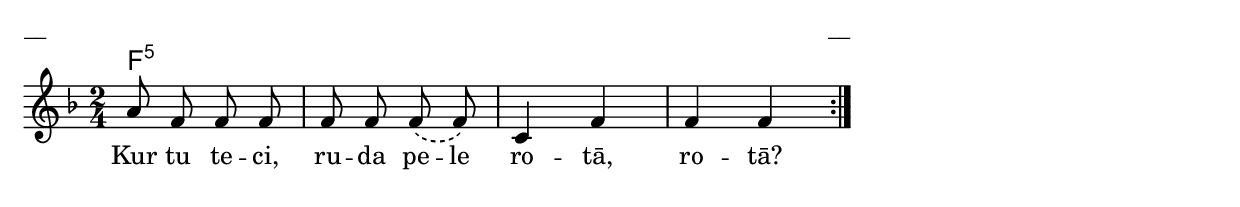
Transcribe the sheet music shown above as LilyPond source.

\version "2.13.16"
%\header {
%    title = "Kur tu teci ruda pele?",AA lapas, Jāņi
%}
\paper {
line-width = 14\cm
left-margin = 0.4\cm
between-system-padding = 0.1\cm
between-system-space = 0.1\cm
}
\layout {
indent = #0
ragged-last = ##f
}

chordsA = \chordmode {
\time 2/4
f2:5 | f2:5 | f2:5 | f2:5 |
}


voiceA = \relative c' {
\clef "treble"
\key f \major
\time 2/4
\repeat volta 2 {
a'8 f f f |
\phrasingSlurDashed
f8 f f\( f\) |
c4 f |
f4 f |
}
} 

lyricA = \lyricmode {
Kur tu te -- ci, ru -- da pe -- le ro -- tā, ro -- tā?
} 

fullScore = <<
\new ChordNames { 
\set chordChanges = ##t
\chordsA 
}
\new Staff {
<<
\new Voice = "voiceA" { \oneVoice \autoBeamOff \voiceA }
\lyricsto "voiceA" \new Lyrics \lyricA
>>
}
>>

\score {
\fullScore
\header { piece = "__" opus = "__" }
}
\markup { \with-color #(x11-color 'white) \sans \smaller "__" }
\score {
\unfoldRepeats
\fullScore
\midi {
\context { \Staff \remove "Staff_performer" }
\context { \Voice \consists "Staff_performer" }
}
}


